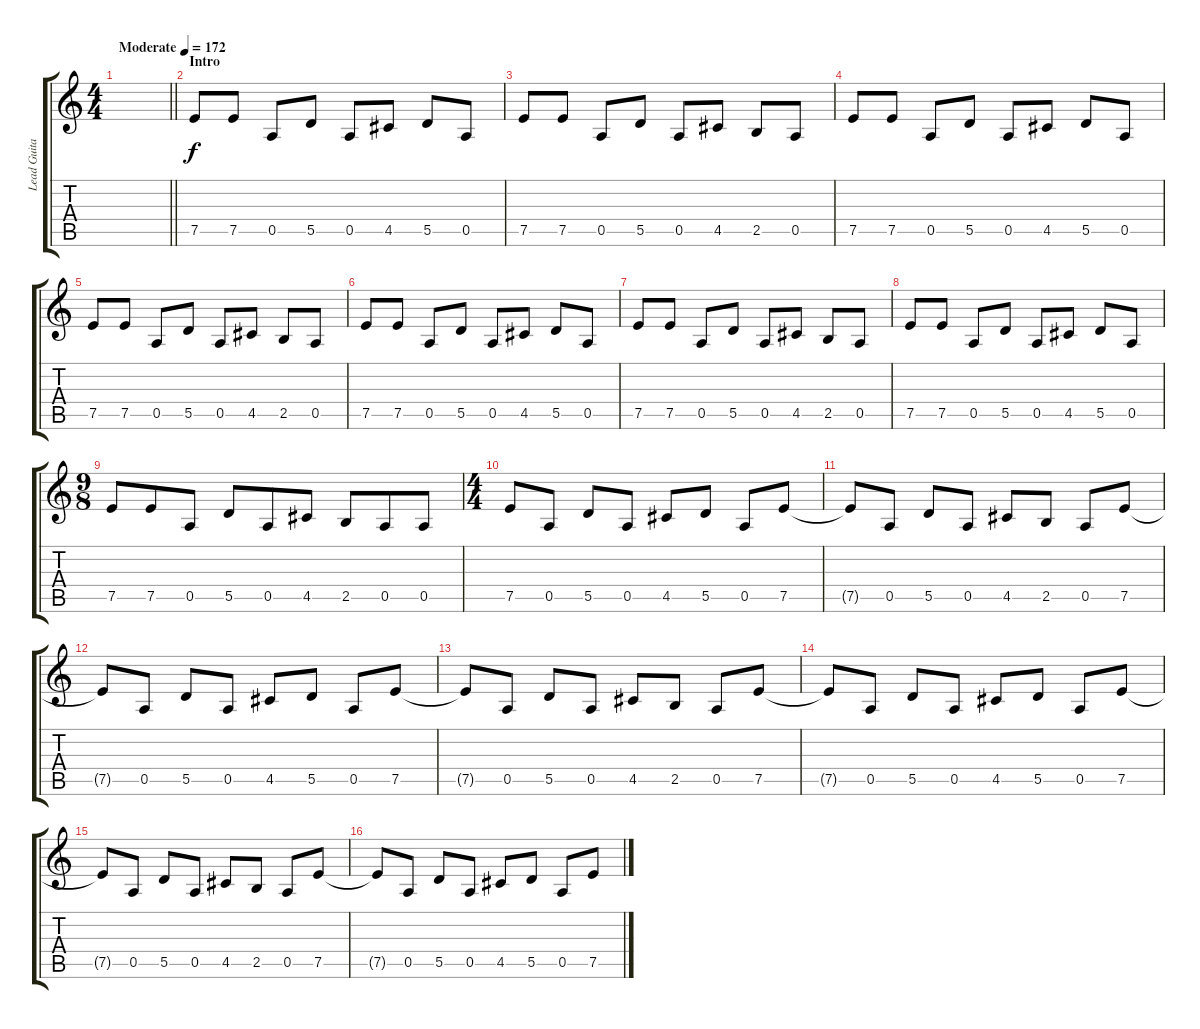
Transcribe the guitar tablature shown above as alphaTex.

\track ("Lead Guitar" "Lead Guita") {instrument distortionguitar}
\staff {score tabs}
\tuning (E4 B3 G3 D3 A2 D2) {hide}
\ts (4 4)
\tempo (172 "Moderate")
\clef g2
\barLineRight lightlight
\ks c
|
\section ("" "Intro")
7.5.8 7.5.8 0.5.8 5.5.8 0.5.8 4.5.8 5.5.8 0.5.8 |
7.5.8 7.5.8 0.5.8 5.5.8 0.5.8 4.5.8 2.5.8 0.5.8 |
7.5.8 7.5.8 0.5.8 5.5.8 0.5.8 4.5.8 5.5.8 0.5.8 |
7.5.8 7.5.8 0.5.8 5.5.8 0.5.8 4.5.8 2.5.8 0.5.8 |
7.5.8 7.5.8 0.5.8 5.5.8 0.5.8 4.5.8 5.5.8 0.5.8 |
7.5.8 7.5.8 0.5.8 5.5.8 0.5.8 4.5.8 2.5.8 0.5.8 |
7.5.8 7.5.8 0.5.8 5.5.8 0.5.8 4.5.8 5.5.8 0.5.8 |
\ts (9 8)
7.5.8 7.5.8 0.5.8 5.5.8 0.5.8 4.5.8 2.5.8 0.5.8 0.5.8 |
\ts (4 4)
7.5.8 0.5.8 5.5.8 0.5.8 4.5.8 5.5.8 0.5.8 7.5.8 |
7.5{t}.8 0.5.8 5.5.8 0.5.8 4.5.8 2.5.8 0.5.8 7.5.8 |
7.5{t}.8 0.5.8 5.5.8 0.5.8 4.5.8 5.5.8 0.5.8 7.5.8 |
7.5{t}.8 0.5.8 5.5.8 0.5.8 4.5.8 2.5.8 0.5.8 7.5.8 |
7.5{t}.8 0.5.8 5.5.8 0.5.8 4.5.8 5.5.8 0.5.8 7.5.8 |
7.5{t}.8 0.5.8 5.5.8 0.5.8 4.5.8 2.5.8 0.5.8 7.5.8 |
7.5{t}.8 0.5.8 5.5.8 0.5.8 4.5.8 5.5.8 0.5.8 7.5.8
